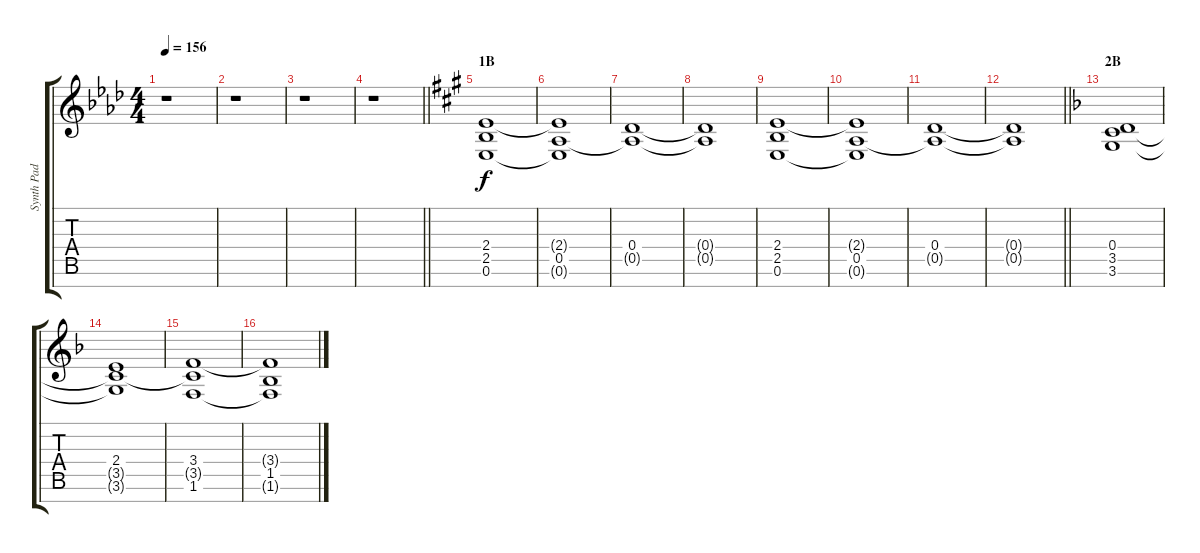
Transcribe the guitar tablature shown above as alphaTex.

\track ("Synth Pad II" "Synth Pad ") {instrument pad2warm}
\staff {score tabs}
\tuning (E5 B4 G4 D4 A3 E3 B2) {hide}
\ts (4 4)
\tempo 156
\clef g2
\ks ab
r.1{dy f} |
r.1 |
r.1 |
\barLineRight lightlight
r.1 |
\section ("" "1B")
\ks a
(2.4 2.5 0.6).1 |
(2.4{t} 0.5 0.6{t}).1 |
(0.4 0.5{t}).1 |
(0.4{t} 0.5{t}).1 |
(2.4 2.5 0.6).1 |
(2.4{t} 0.5 0.6{t}).1 |
(0.4 0.5{t}).1 |
\barLineRight lightlight
(0.4{t} 0.5{t}).1 |
\section ("" "2B")
\ks f
(0.4 3.5 3.6).1 |
(2.4 3.5{t} 3.6{t}).1 |
(3.4 3.5{t} 1.6).1 |
(3.4{t} 1.5 1.6{t}).1
